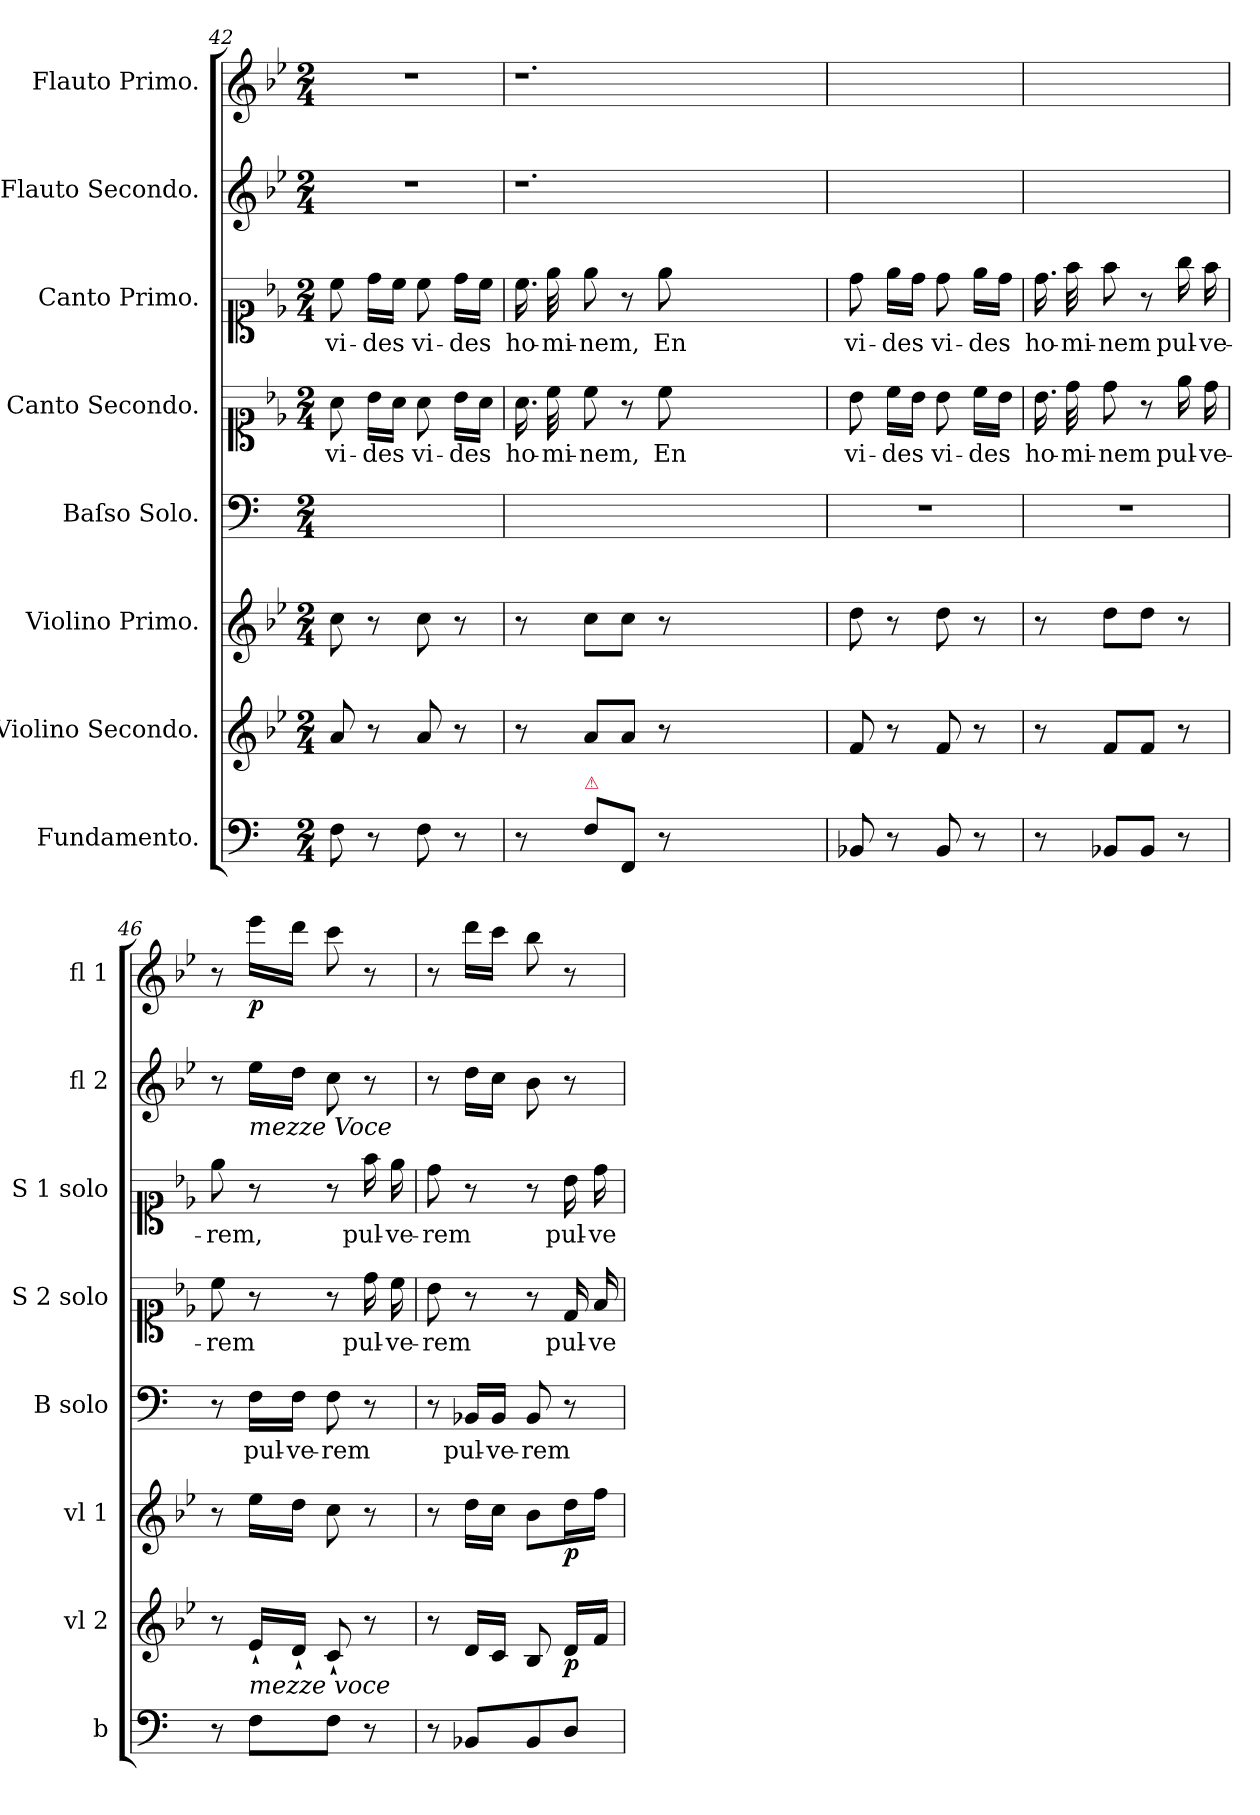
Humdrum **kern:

**kern	**kern	**dynam	**kern	**dynam	**kern	**text	**kern	**text	**kern	**text	**kern	**kern	**dynam
*part8	*part7	*part7	*part6	*part6	*part5	*part5	*part4	*part4	*part3	*part3	*part2	*part1	*part1
*staff8	*staff7	*staff7	*staff6	*staff6	*staff5	*staff5	*staff4	*staff4	*staff3	*staff3	*staff2	*staff1	*staff1
*I"Fundamento.	*I"Violino Secondo.	*	*I"Violino Primo.	*	*I"Baſso Solo.	*	*I"Canto Secondo.	*	*I"Canto Primo.	*	*I"Flauto Secondo.	*I"Flauto Primo.	*
*I'b	*I'vl 2	*	*I'vl 1	*	*I'B solo	*	*I'S 2 solo	*	*I'S 1 solo	*	*I'fl 2	*I'fl 1	*
*clefF4	*clefG2	*	*clefG2	*	*clefF4	*	*clefC1	*	*clefC1	*	*clefG2	*clefG2	*
*	*k[b-e-]	*	*k[b-e-]	*	*	*	*k[b-e-]	*	*k[b-e-]	*	*k[b-e-]	*k[b-e-]	*
*M2/4	*M2/4	*	*M2/4	*	*M2/4	*	*M2/4	*	*M2/4	*	*M2/4	*M2/4	*
=42	=42	=42	=42	=42	=42	=42	=42	=42	=42	=42	=42	=42	=42
8F\	8a/	.	8cc\	.	2ryy	.	8a\	vi-	8cc\	vi-	2r	2r	.
8r	8r	.	8r	.	.	.	16b-\LL	-des	16dd\LL	-des	.	.	.
.	.	.	.	.	.	.	16a\JJ	.	16cc\JJ	.	.	.	.
8F\	8a/	.	8cc\	.	.	.	8a\	vi-	8cc\	vi-	.	.	.
8r	8r	.	8r	.	.	.	16b-\LL	-des	16dd\LL	-des	.	.	.
.	.	.	.	.	.	.	16a\JJ	.	16cc\JJ	.	.	.	.
=43	=43	=43	=43	=43	=43	=43	=43	=43	=43	=43	=43	=43	=43
8r	8r	.	8r	.	1.ryy	.	16.a\	ho-	16.cc\	ho-	1.r	1.r	.
.	.	.	.	.	.	.	32cc\	-mi-	32ee-\	-mi-	.	.	.
!LO:TX:a:color=crimson:t=⚠	!	!	!	!	!	!	!	!	!	!	!	!	!
8F\L	8a/L	.	8cc\L	.	.	.	8cc\	-nem,	8ee-\	-nem,	.	.	.
8FF/J	8a/J	.	8cc\J	.	.	.	8r	.	8r	.	.	.	.
8r	8r	.	8r	.	.	.	8cc\	En	8ee-\	En	.	.	.
1ryy	1ryy	.	1ryy	.	.	.	1ryy	.	1ryy	.	.	.	.
=44	=44	=44	=44	=44	=44	=44	=44	=44	=44	=44	=44	=44	=44
8BB-/	8f/	.	8dd\	.	2r	.	8b-\	vi-	8dd\	vi-	2ryy	2ryy	.
8r	8r	.	8r	.	.	.	16cc\LL	-des	16ee-\LL	-des	.	.	.
.	.	.	.	.	.	.	16b-\JJ	.	16dd\JJ	.	.	.	.
8BB-/	8f/	.	8dd\	.	.	.	8b-\	vi-	8dd\	vi-	.	.	.
8r	8r	.	8r	.	.	.	16cc\LL	-des	16ee-\LL	-des	.	.	.
.	.	.	.	.	.	.	16b-\JJ	.	16dd\JJ	.	.	.	.
=45	=45	=45	=45	=45	=45	=45	=45	=45	=45	=45	=45	=45	=45
8r	8r	.	8r	.	2r	.	16.b-\	ho-	16.dd\	ho-	2ryy	2ryy	.
.	.	.	.	.	.	.	32dd\	-mi-	32ff\	-mi-	.	.	.
8BB-/L	8f/L	.	8dd\L	.	.	.	8dd\	-nem	8ff\	-nem	.	.	.
8BB-/J	8f/J	.	8dd\J	.	.	.	8r	.	8r	.	.	.	.
8r	8r	.	8r	.	.	.	16ee-\	pul-	16gg\	pul-	.	.	.
.	.	.	.	.	.	.	16dd\	-ve-	16ff\	-ve-	.	.	.
=46	=46	=46	=46	=46	=46	=46	=46	=46	=46	=46	=46	=46	=46
8r	8r	.	8r	.	8r	.	8cc\	-rem	8ee-\	-rem,	8r	8r	.
!	!	!	!	!	!	!	!	!	!	!	!LO:TX:b:i:t=mezze Voce	!	!
!	!LO:TX:b:i:t=mezze voce	!	!	!	!	!	!	!	!	!	!	!	!
!	!	!	!	!LO:DY:b	!	!	!	!	!	!	!	!	!
8F\L	16e-`/LL	.	16ee-\LL	mezzefor&colon;	16F\LL	pul-	8r	.	8r	.	16ee-\LL	16eee-\LL	p
.	16d`/JJ	.	16dd\JJ	.	16F\JJ	-ve-	.	.	.	.	16dd\JJ	16ddd\JJ	.
8F\J	8c`/	.	8cc\	.	8F\	-rem	8r	.	8r	.	8cc\	8ccc\	.
8r	8r	.	8r	.	8r	.	16dd\	pul-	16ff\	pul-	8r	8r	.
.	.	.	.	.	.	.	16cc\	-ve-	16ee-\	-ve-	.	.	.
=47	=47	=47	=47	=47	=47	=47	=47	=47	=47	=47	=47	=47	=47
8r	8r	.	8r	.	8r	.	8b-\	-rem	8dd\	-rem	8r	8r	.
8BB-/L	16d/LL	.	16dd\LL	.	16BB-/LL	pul-	8r	.	8r	.	16dd\LL	16ddd\LL	.
.	16c/JJ	.	16cc\JJ	.	16BB-/JJ	-ve-	.	.	.	.	16cc\JJ	16ccc\JJ	.
8BB-/	8B-/	.	8b-\L	.	8BB-/	-rem	8r	.	8r	.	8b-\	8bb-\	.
!	!	!	!	!LO:DY:b	!	!	!	!	!	!	!	!	!
8D/J	16d/LL	p	16dd\L	p	8r	.	16d/	pul-	16b-\	pul-	8r	8r	.
.	16f/JJ	.	16ff\JJ	.	.	.	16f/	-ve-	16dd\	-ve-	.	.	.
=	=	=	=	=	=	=	=	=	=	=	=	=	=
*-	*-	*-	*-	*-	*-	*-	*-	*-	*-	*-	*-	*-	*-
